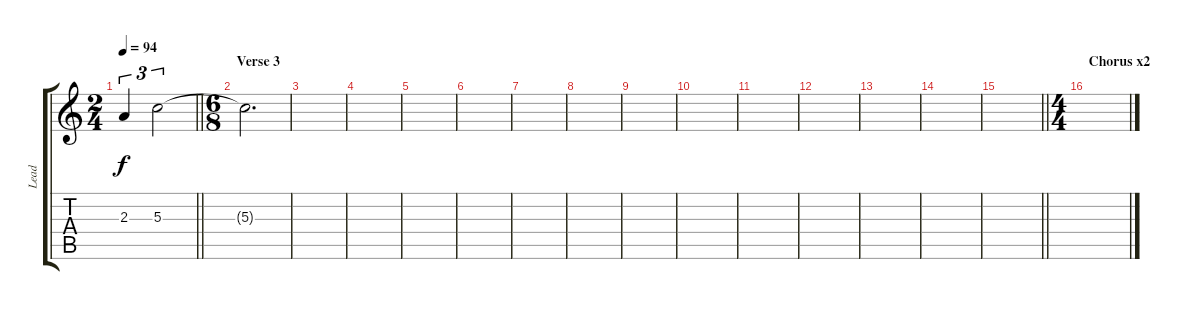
\track ("Lead" "Lead") {instrument distortionguitar}
\staff {score tabs}
\tuning (E4 B3 G3 D3 A2 E2) {hide}
\ts (2 4)
\tempo 94
\clef g2
\barLineRight lightlight
\ks c
2.3{t}.4{tu (3 2) dy f} 5.3.2{tu (3 2)} |
\ts (6 8)
\section ("" "Verse 3")
5.3{t}.2{d} |
|
|
|
|
|
|
|
|
|
|
|
|
\barLineRight lightlight
|
\ts (4 4)
\section ("" "Chorus x2")
